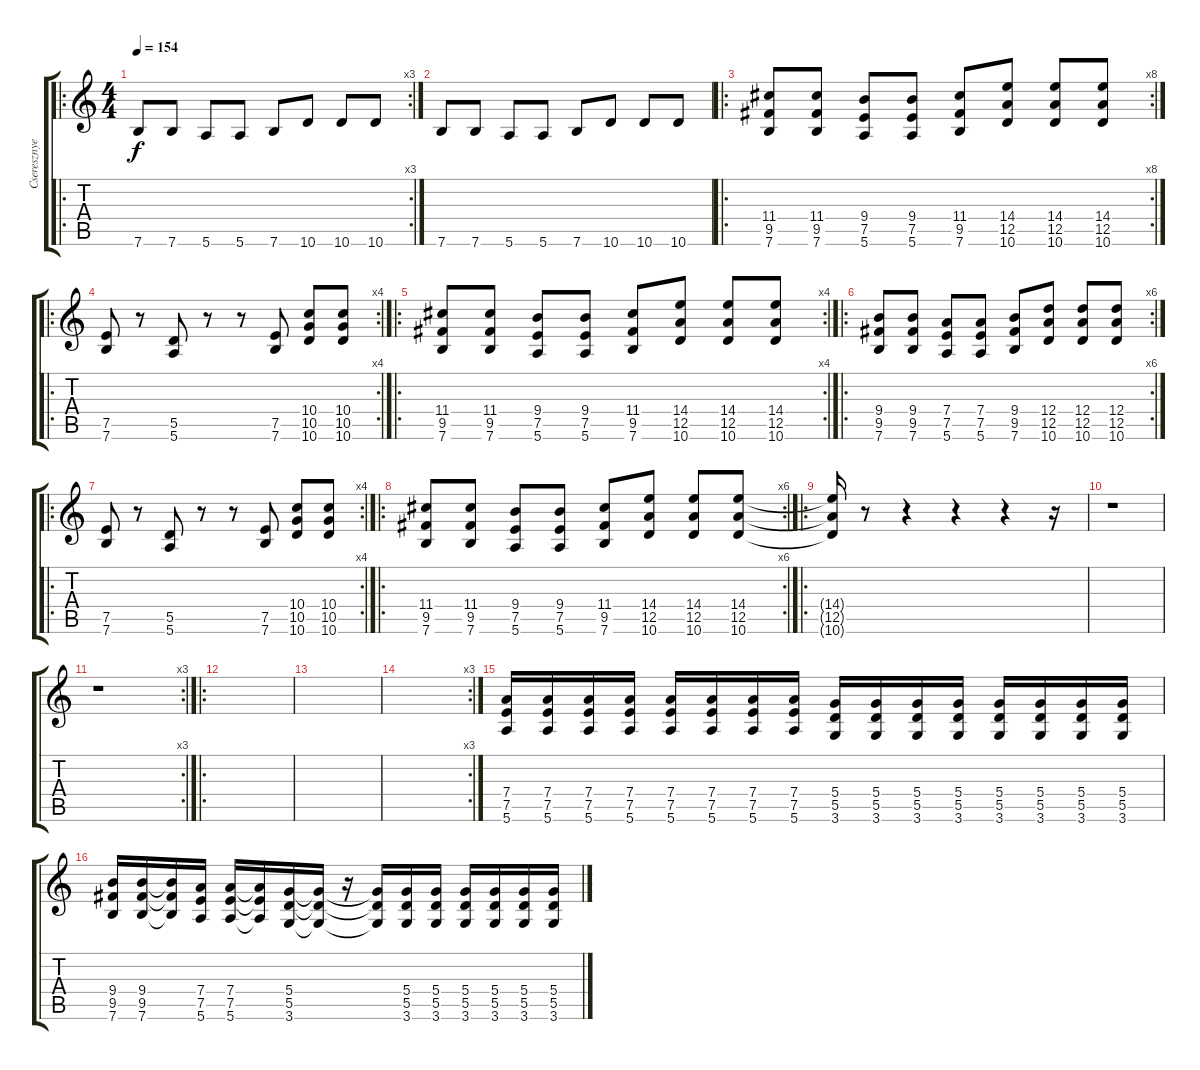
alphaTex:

\track ("Cseresznye " "Cseresznye") {instrument distortionguitar}
\staff {score tabs}
\tuning (E4 B3 G3 D3 A2 E2) {hide}
\ro
\rc 3
\ts (4 4)
\tempo 154
\clef g2
\ks c
7.6.8{dy f instrument distortionguitar} 7.6.8 5.6.8 5.6.8 7.6.8 10.6.8 10.6.8 10.6.8 |
7.6.8 7.6.8 5.6.8 5.6.8 7.6.8 10.6.8 10.6.8 10.6.8 |
\ro
\rc 8
(11.4 9.5 7.6).8 (11.4 9.5 7.6).8 (9.4 7.5 5.6).8 (9.4 7.5 5.6).8 (11.4 9.5 7.6).8 (14.4 12.5 10.6).8 (14.4 12.5 10.6).8 (14.4 12.5 10.6).8 |
\ro
\rc 4
(7.5 7.6).8 r.8 (5.5 5.6).8 r.8 r.8 (7.5 7.6).8 (10.4 10.5 10.6).8 (10.4 10.5 10.6).8 |
\ro
\rc 4
(11.4 9.5 7.6).8 (11.4 9.5 7.6).8 (9.4 7.5 5.6).8 (9.4 7.5 5.6).8 (11.4 9.5 7.6).8 (14.4 12.5 10.6).8 (14.4 12.5 10.6).8 (14.4 12.5 10.6).8 |
\ro
\rc 6
(9.4 9.5 7.6).8 (9.4 9.5 7.6).8 (7.4 7.5 5.6).8 (7.4 7.5 5.6).8 (9.4 9.5 7.6).8 (12.4 12.5 10.6).8 (12.4 12.5 10.6).8 (12.4 12.5 10.6).8 |
\ro
\rc 4
(7.5 7.6).8 r.8 (5.5 5.6).8 r.8 r.8 (7.5 7.6).8 (10.4 10.5 10.6).8 (10.4 10.5 10.6).8 |
\ro
\rc 6
(11.4 9.5 7.6).8 (11.4 9.5 7.6).8 (9.4 7.5 5.6).8 (9.4 7.5 5.6).8 (11.4 9.5 7.6).8 (14.4 12.5 10.6).8 (14.4 12.5 10.6).8 (14.4 12.5 10.6).8 |
\ro
(14.4{t} 12.5{t} 10.6{t}).16 r.8 r.4 r.4 r.4 r.16 |
r.1 |
\rc 3
r.1 |
\ro
|
|
\rc 3
|
(7.4 7.5 5.6).16 (7.4 7.5 5.6).16 (7.4 7.5 5.6).16 (7.4 7.5 5.6).16 (7.4 7.5 5.6).16 (7.4 7.5 5.6).16 (7.4 7.5 5.6).16 (7.4 7.5 5.6).16 (5.4 5.5 3.6).16 (5.4 5.5 3.6).16 (5.4 5.5 3.6).16 (5.4 5.5 3.6).16 (5.4 5.5 3.6).16 (5.4 5.5 3.6).16 (5.4 5.5 3.6).16 (5.4 5.5 3.6).16 |
(9.4 9.5 7.6).16 (9.4 9.5 7.6).16 (9.4{t} 9.5{t} 7.6{t}).16 (7.4 7.5 5.6).16 (7.4 7.5 5.6).16 (7.4{t} 7.5{t} 5.6{t}).16 (5.4 5.5 3.6).16 (5.4{t} 5.5{t} 3.6{t}).16 r.16 (5.4{t} 5.5{t} 3.6{t}).16 (5.4 5.5 3.6).16 (5.4 5.5 3.6).16 (5.4 5.5 3.6).16 (5.4 5.5 3.6).16 (5.4 5.5 3.6).16 (5.4 5.5 3.6).16
